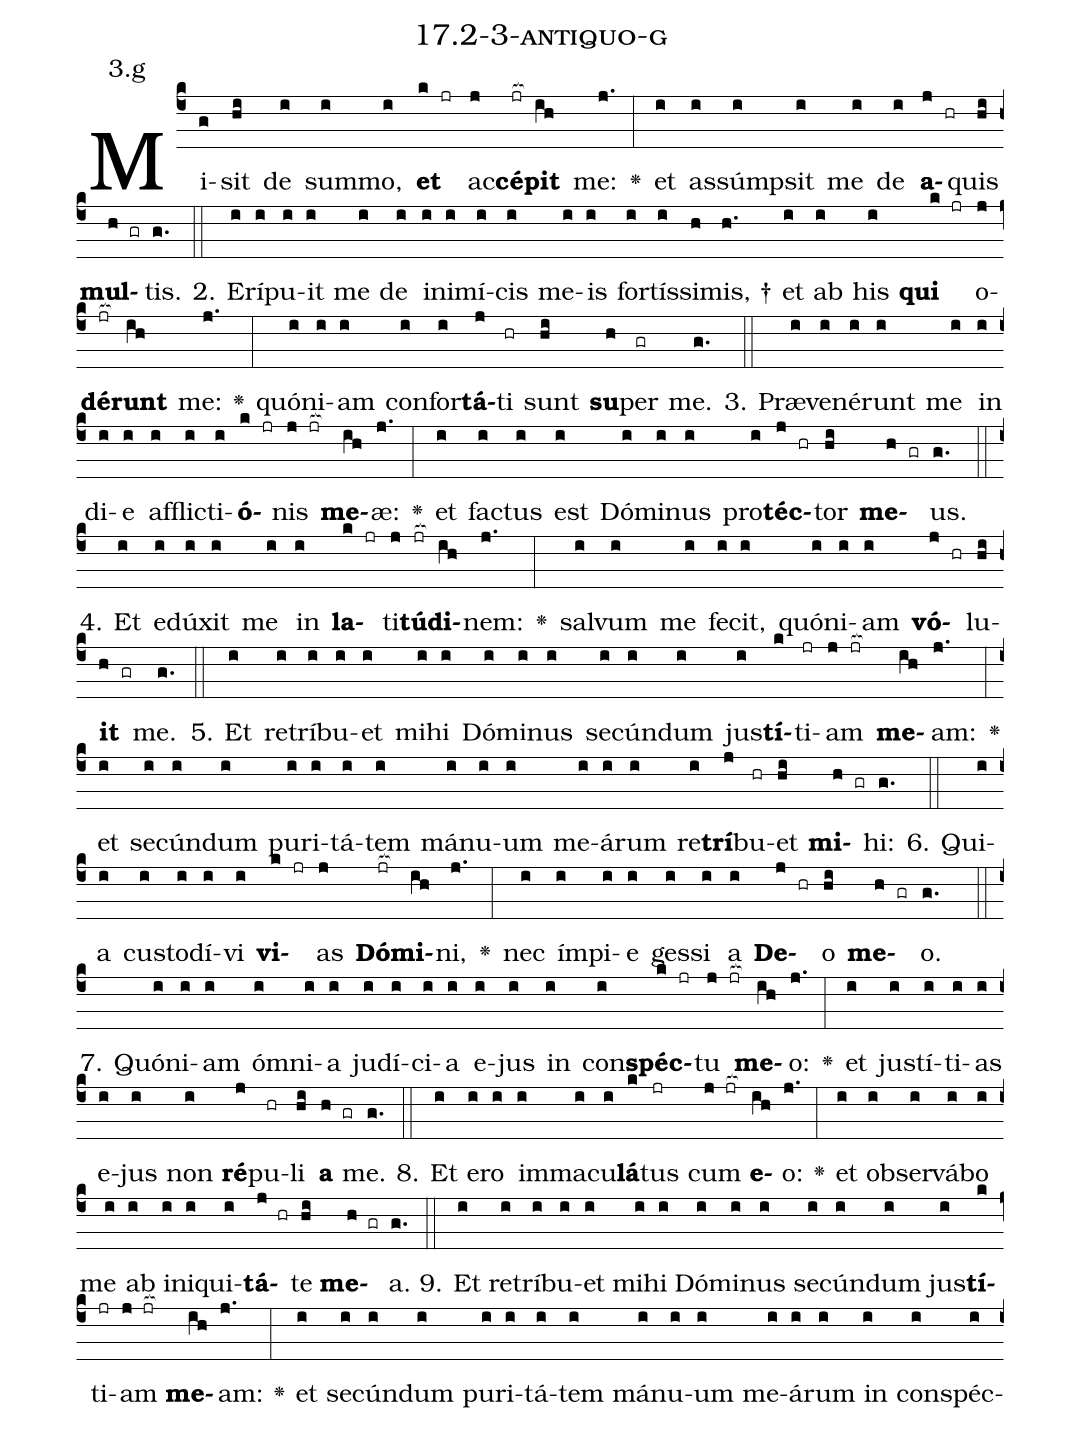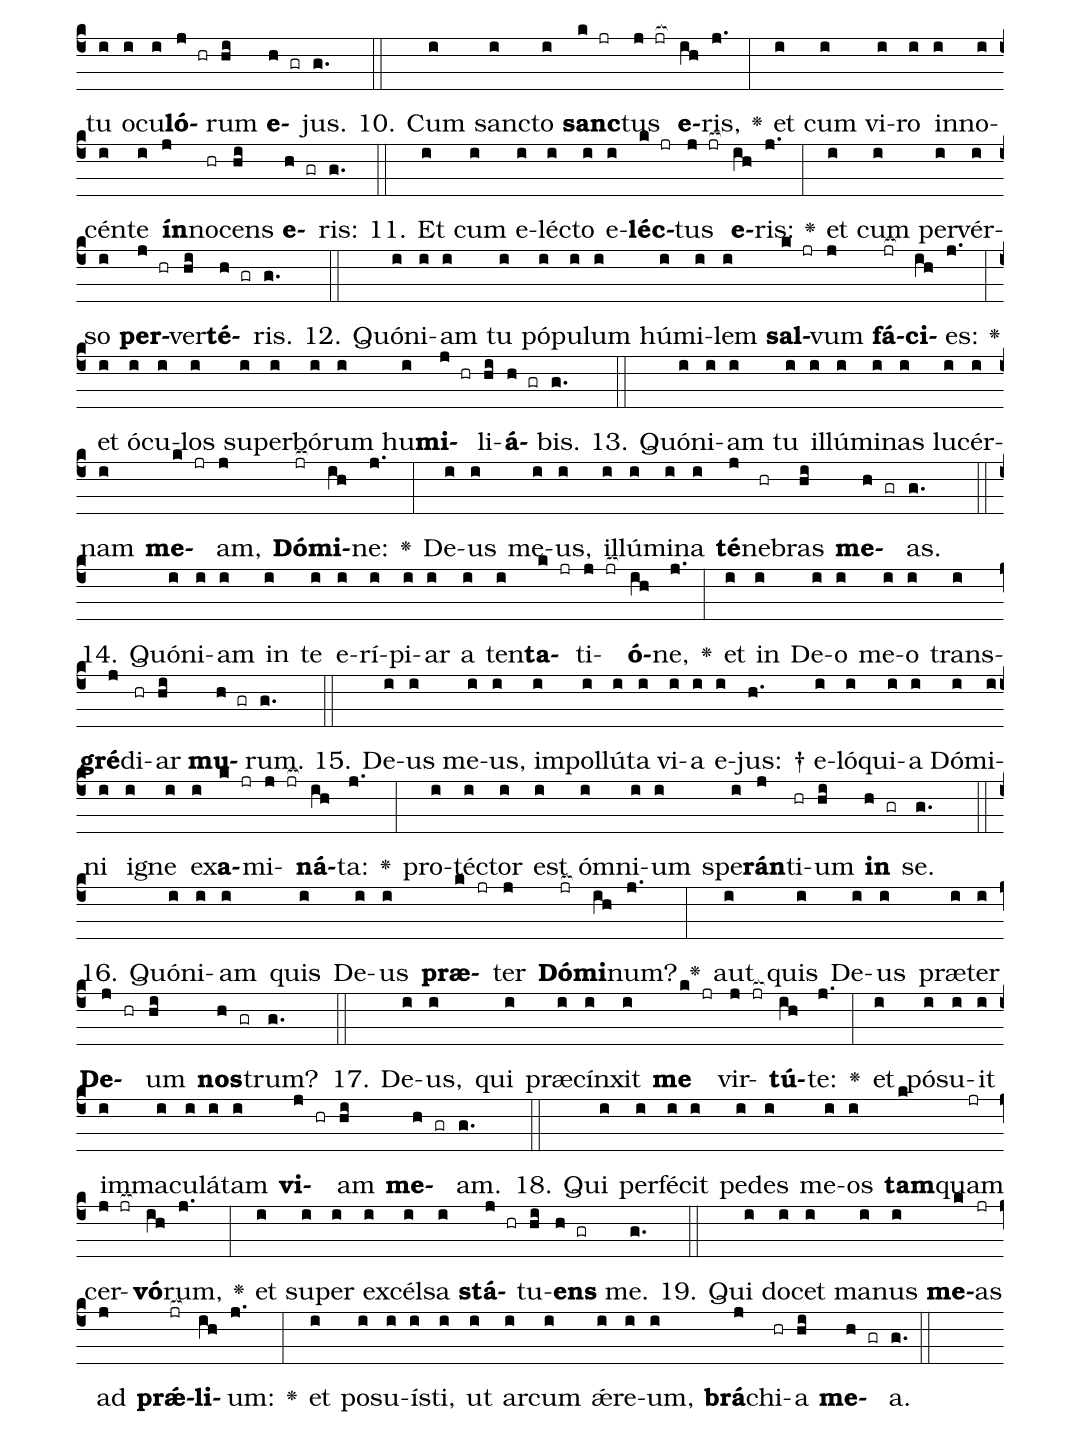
name: 17.2-3-antiquo-g;
annotation: 3.g;
%%
(c4)Mi(g)sit(hi) de(i) sum(i)mo,(i) <b>et</b>(k jr) ac(j)<b>cé</b>(jr[ocb:1{])<b>pit</b>(ih[ocb:0}]) me:(j.) <v>\greheightstar</v>(:) et(i) as(i)súmp(i)sit(i) me(i) de(i) <b>a</b>(j hr)quis(hi) <b>mul</b>(h gr)tis.(g.) (::)
2. E(i)rí(i)pu(i)it(i) me(i) de(i) in(i)i(i)mí(i)cis(i) me(i)is(i) for(i)tís(i)si(h)mis, †(h.) et(i) ab(i) his(i) <b>qui</b>(k jr) o(j)<b>dé</b>(jr[ocb:1{])<b>runt</b>(ih[ocb:0}]) me:(j.) <v>\greheightstar</v>(:) quón(i)i(i)am(i) con(i)for(i)<b>tá</b>(j)ti(hr) sunt(hi) <b>su</b>(h)per(gr) me.(g.) (::)
3. Præ(i)ve(i)né(i)runt(i) me(i) in(i) di(i)e(i) af(i)flic(i)ti(i)<b>ó</b>(k jr)nis(j jr[ocb:1{]) <b>me</b>(ih[ocb:0}])æ:(j.) <v>\greheightstar</v>(:) et(i) fac(i)tus(i) est(i) Dó(i)mi(i)nus(i) pro(i)<b>téc</b>(j hr)tor(hi) <b>me</b>(h gr)us.(g.) (::)
4. Et(i) e(i)dú(i)xit(i) me(i) in(i) <b>la</b>(k jr)ti(j)<b>tú</b>(jr[ocb:1{])<b>di</b>(ih[ocb:0}])nem:(j.) <v>\greheightstar</v>(:) sal(i)vum(i) me(i) fe(i)cit,(i) quón(i)i(i)am(i) <b>vó</b>(j hr)lu(hi)<b>it</b>(h gr) me.(g.) (::)
5. Et(i) re(i)trí(i)bu(i)et(i) mi(i)hi(i) Dó(i)mi(i)nus(i) se(i)cún(i)dum(i) jus(i)<b>tí</b>(k)ti(jr)am(j jr[ocb:1{]) <b>me</b>(ih[ocb:0}])am:(j.) <v>\greheightstar</v>(:) et(i) se(i)cún(i)dum(i) pu(i)ri(i)tá(i)tem(i) má(i)nu(i)um(i) me(i)á(i)rum(i) re(i)<b>trí</b>(j)bu(hr)et(hi) <b>mi</b>(h gr)hi:(g.) (::)
6. Qui(i)a(i) cus(i)to(i)dí(i)vi(i) <b>vi</b>(k jr)as(j) <b>Dó</b>(jr[ocb:1{])<b>mi</b>(ih[ocb:0}])ni,(j.) <v>\greheightstar</v>(:) nec(i) ím(i)pi(i)e(i) ges(i)si(i) a(i) <b>De</b>(j hr)o(hi) <b>me</b>(h gr)o.(g.) (::)
7. Quón(i)i(i)am(i) óm(i)ni(i)a(i) ju(i)dí(i)ci(i)a(i) e(i)jus(i) in(i) con(i)<b>spéc</b>(k jr)tu(j jr[ocb:1{]) <b>me</b>(ih[ocb:0}])o:(j.) <v>\greheightstar</v>(:) et(i) jus(i)tí(i)ti(i)as(i) e(i)jus(i) non(i) <b>ré</b>(j)pu(hr)li(hi) <b>a</b>(h gr) me.(g.) (::)
8. Et(i) e(i)ro(i) im(i)ma(i)cu(i)<b>lá</b>(k)tus(jr) cum(j jr[ocb:1{]) <b>e</b>(ih[ocb:0}])o:(j.) <v>\greheightstar</v>(:) et(i) ob(i)ser(i)vá(i)bo(i) me(i) ab(i) in(i)i(i)qui(i)<b>tá</b>(j hr)te(hi) <b>me</b>(h gr)a.(g.) (::)
9. Et(i) re(i)trí(i)bu(i)et(i) mi(i)hi(i) Dó(i)mi(i)nus(i) se(i)cún(i)dum(i) jus(i)<b>tí</b>(k)ti(jr)am(j jr[ocb:1{]) <b>me</b>(ih[ocb:0}])am:(j.) <v>\greheightstar</v>(:) et(i) se(i)cún(i)dum(i) pu(i)ri(i)tá(i)tem(i) má(i)nu(i)um(i) me(i)á(i)rum(i) in(i) con(i)spéc(i)tu(i) o(i)cu(i)<b>ló</b>(j hr)rum(hi) <b>e</b>(h gr)jus.(g.) (::)
10. Cum(i) sanc(i)to(i) <b>sanc</b>(k jr)tus(j jr[ocb:1{]) <b>e</b>(ih[ocb:0}])ris,(j.) <v>\greheightstar</v>(:) et(i) cum(i) vi(i)ro(i) in(i)no(i)cén(i)te(i) <b>ín</b>(j)no(hr)cens(hi) <b>e</b>(h gr)ris:(g.) (::)
11. Et(i) cum(i) e(i)léc(i)to(i) e(i)<b>léc</b>(k jr)tus(j jr[ocb:1{]) <b>e</b>(ih[ocb:0}])ris:(j.) <v>\greheightstar</v>(:) et(i) cum(i) per(i)vér(i)so(i) <b>per</b>(j hr)ver(hi)<b>té</b>(h gr)ris.(g.) (::)
12. Quón(i)i(i)am(i) tu(i) pó(i)pu(i)lum(i) hú(i)mi(i)lem(i) <b>sal</b>(k jr)vum(j) <b>fá</b>(jr[ocb:1{])<b>ci</b>(ih[ocb:0}])es:(j.) <v>\greheightstar</v>(:) et(i) ó(i)cu(i)los(i) su(i)per(i)bó(i)rum(i) hu(i)<b>mi</b>(j hr)li(hi)<b>á</b>(h gr)bis.(g.) (::)
13. Quón(i)i(i)am(i) tu(i) il(i)lú(i)mi(i)nas(i) lu(i)cér(i)nam(i) <b>me</b>(k jr)am,(j) <b>Dó</b>(jr[ocb:1{])<b>mi</b>(ih[ocb:0}])ne:(j.) <v>\greheightstar</v>(:) De(i)us(i) me(i)us,(i) il(i)lú(i)mi(i)na(i) <b>té</b>(j)ne(hr)bras(hi) <b>me</b>(h gr)as.(g.) (::)
14. Quón(i)i(i)am(i) in(i) te(i) e(i)rí(i)pi(i)ar(i) a(i) ten(i)<b>ta</b>(k jr)ti(j jr[ocb:1{])<b>ó</b>(ih[ocb:0}])ne,(j.) <v>\greheightstar</v>(:) et(i) in(i) De(i)o(i) me(i)o(i) trans(i)<b>gré</b>(j)di(hr)ar(hi) <b>mu</b>(h gr)rum.(g.) (::)
15. De(i)us(i) me(i)us,(i) im(i)pol(i)lú(i)ta(i) vi(i)a(i) e(i)jus: †(h.) e(i)ló(i)qui(i)a(i) Dó(i)mi(i)ni(i) i(i)gne(i) ex(i)<b>a</b>(k jr)mi(j jr[ocb:1{])<b>ná</b>(ih[ocb:0}])ta:(j.) <v>\greheightstar</v>(:) pro(i)téc(i)tor(i) est(i) óm(i)ni(i)um(i) spe(i)<b>rán</b>(j)ti(hr)um(hi) <b>in</b>(h gr) se.(g.) (::)
16. Quón(i)i(i)am(i) quis(i) De(i)us(i) <b>præ</b>(k jr)ter(j) <b>Dó</b>(jr[ocb:1{])<b>mi</b>(ih[ocb:0}])num?(j.) <v>\greheightstar</v>(:) aut(i) quis(i) De(i)us(i) præ(i)ter(i) <b>De</b>(j hr)um(hi) <b>nos</b>(h gr)trum?(g.) (::)
17. De(i)us,(i) qui(i) præ(i)cín(i)xit(i) <b>me</b>(k jr) vir(j jr[ocb:1{])<b>tú</b>(ih[ocb:0}])te:(j.) <v>\greheightstar</v>(:) et(i) pó(i)su(i)it(i) im(i)ma(i)cu(i)lá(i)tam(i) <b>vi</b>(j hr)am(hi) <b>me</b>(h gr)am.(g.) (::)
18. Qui(i) per(i)fé(i)cit(i) pe(i)des(i) me(i)os(i) <b>tam</b>(k)quam(jr) cer(j jr[ocb:1{])<b>vó</b>(ih[ocb:0}])rum,(j.) <v>\greheightstar</v>(:) et(i) su(i)per(i) ex(i)cél(i)sa(i) <b>stá</b>(j hr)tu(hi)<b>ens</b>(h gr) me.(g.) (::)
19. Qui(i) do(i)cet(i) ma(i)nus(i) <b>me</b>(k)as(jr) ad(j) <b>prǽ</b>(jr[ocb:1{])<b>li</b>(ih[ocb:0}])um:(j.) <v>\greheightstar</v>(:) et(i) po(i)su(i)ís(i)ti,(i) ut(i) ar(i)cum(i) ǽ(i)re(i)um,(i) <b>brá</b>(j)chi(hr)a(hi) <b>me</b>(h gr)a.(g.) (::)
